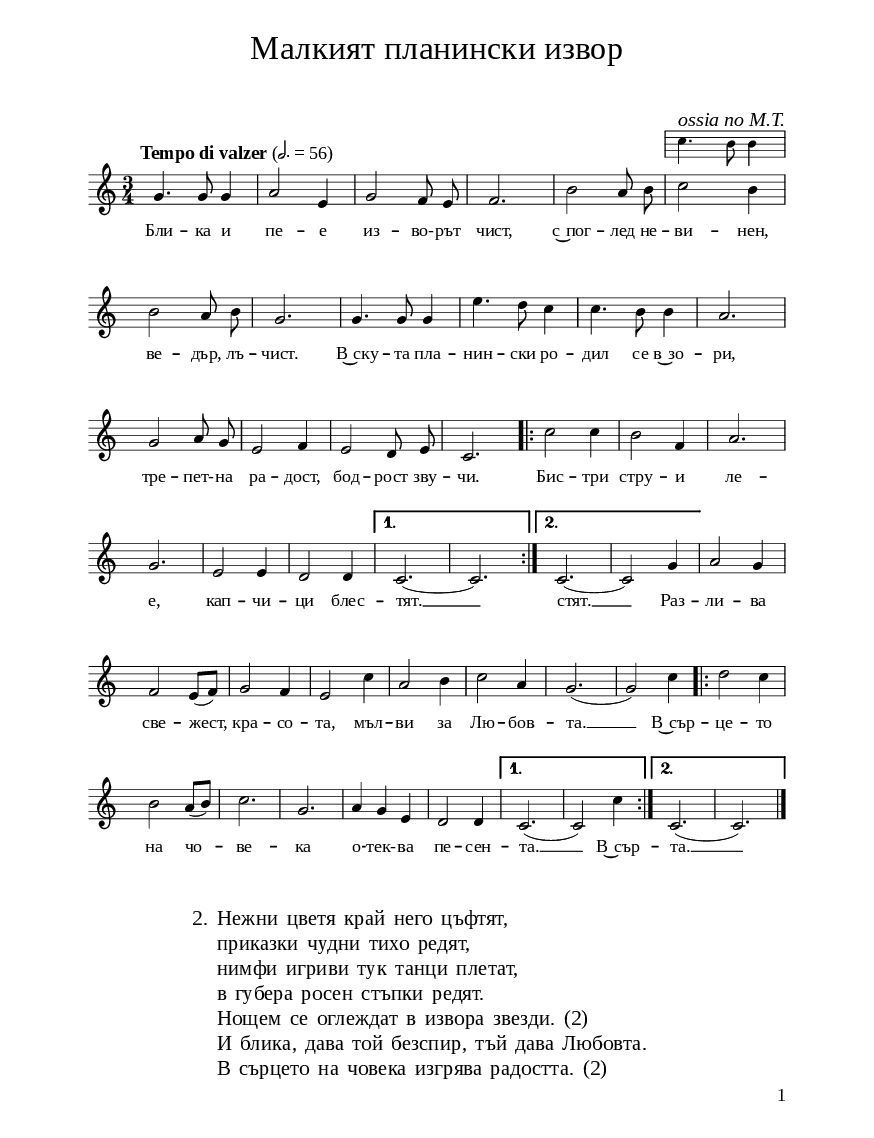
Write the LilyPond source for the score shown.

\version "2.24.3"

% include paper part and global functions
\include "include/globals.ily"

\bookpart {
  \label #'ref165
  \tocItem \markup "Малкият планински извор"
  \include "include/bookpart-paper.ily"
  \score {
    \include "include/score-layout.ily"

    \new Staff = main \relative  c'{
      \clef treble
      \key c \major
      \time 3/4
      \tempoFunc "Tempo di valzer" 2. "56"
      \autoBeamOff
      g'4. g8 g4 | % 2
      a2 e4 | % 3
      g2 f8 e8 | % 4
      f2. | % 5
      b2 a8  b8 | % 6
      <<
        { c2  b4 }
        \new Staff \with {
          \override VerticalAxisGroup.default-staff-staff-spacing =
          #'((basic-distance . 4.5)
             (padding . -10))
          \remove "Time_signature_engraver"
          alignAboveContext = #"main"
          fontSize = #-1
          \override StaffSymbol.staff-space = #(magstep -4)
          \override StaffSymbol.thickness = #(magstep -4)
          firstClef = ##f
        }
        {\autoBeamOff c4. ^\markup { \huge \italic "ossia по М.Т." } b8 b4}
      >>
      \break | % 7
      b2 a8  b8 | % 8
      g2. | % 9
      g4. g8 g4 |
      e'4.  d8  c4 | % 11
      c4.  b8  b4 | % 12
      a2. \break | % 13
      g2 a8 g8 | % 14
      e2 f4 | % 15
      e2 d8 e8 | % 16
      c2. \repeat volta 2 {
        | % 17
        c'2  c4 | % 18
        b2 f4  | % 19
        a2. \break |
        g2. | % 21
        e2 e4 | % 22
        d2 d4
      }
      \alternative {
        {
          | % 23
          c2. ~ | % 24
          c2.
        }
        {
          | % 25
          c2. ~ | % 26
          c2 g'4
        }
      }
      a2 g4 \break | % 28
      f2 e8 ([ f8] ) | % 29
      g2 f4 |
      e2  c'4 | % 31
      a2  b4 | % 32
      c2 a4 | % 33
      g2. ( | % 34
      g2 )  c4
      \repeat volta 2 {
        | % 35
        d2  c4 \break | % 36
        b2 a8 [(  b8 )] | % 37
        c2. | % 38
        g2. | % 39
        a4 g4 e4 |
        d2 d4
      }

      \alternative {
        {
          | % 41
          c2. ( | % 42
          c2 )  c'4
        }
        {
          | % 43
          c,2. ( | % 44
          c2. )
        }
      }
      \bar "|."
    }

    \addlyrics {
      Бли -- ка и пе -- е из -- "во-" --
      рът чист, с~пог -- лед не -- ви --
      нен, ве -- дър, лъ -- чист. В~ску --
      та пла -- нин -- ски ро -- дил се
      в~зо -- ри, тре -- "пет-" -- на ра --
      дост, бод -- рост зву -- чи. Бис --
      три стру -- и ле -- е, кап -- чи --
      ци блес -- тят. __   стят. __   Раз --
      ли -- ва све -- жест,  кра -- со
      -- та, мъл -- ви за Лю -- бов -- та. __
      В~сър -- це -- то на чо -- ве
      -- ка о -- "тек-" -- ва пе -- сен -- та. __
      В~сър -- та. __

    }

    \header {
      title = \titleFunc #'ref_desc_17 "Малкият планински извор" "Malkijat planinski izvor"
    }

    \midi{}

  } % score
  %\markup \dc-two "D.C." "con repitione"


  \markup \fontsize #bgCoupletFontSize {
    \hspace #10
    \override #`(baseline-skip . ,bgCoupletBaselineSkip) % affects space between column lines
    \column {
      \line {   2. Нежни цветя край него цъфтят, }
      \line {   "   "  приказки чудни тихо редят,  }
      \line {   "   " нимфи игриви тук танци плетат, }
      \line {   "   "  в губера росен стъпки редят. }
      \line {   "   "  Нощем се оглеждат в извора  звезди. (2)}
      \line {   "   "  И блика, дава  той безспир, тъй дава Любовта. }
      \line {   "   "   В сърцето на човека изгрява радостта. (2)}
    }

  } % markup



} % bookpart

% Più mosso
%
